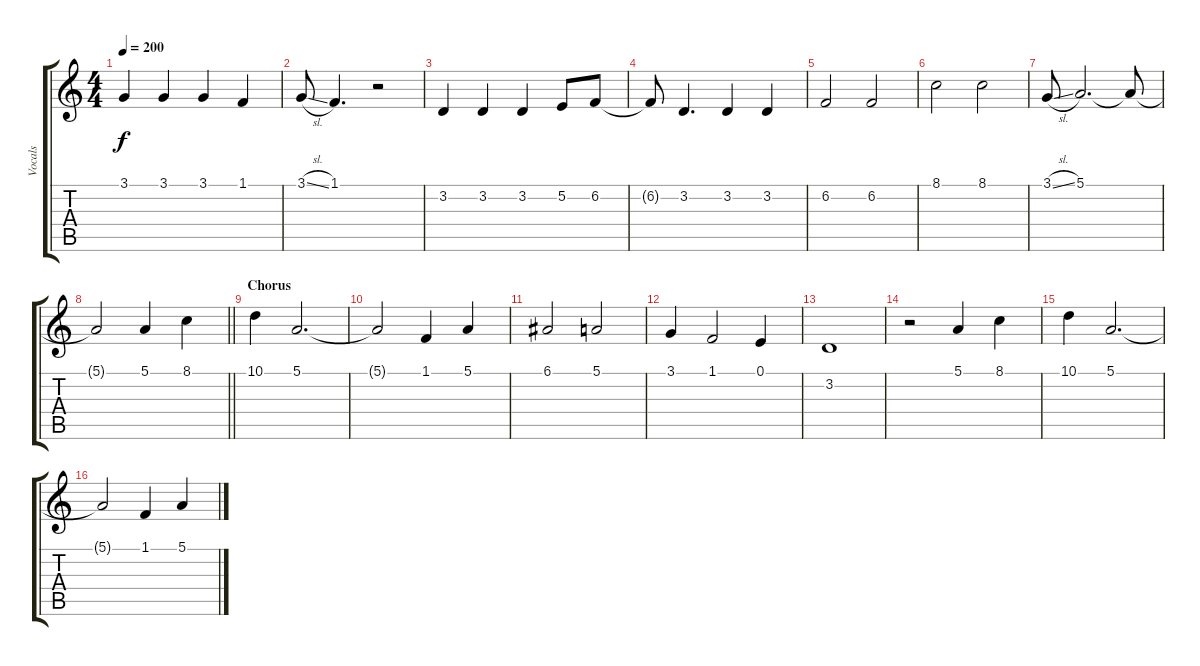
\track ("Vocals" "Vocals") {instrument oboe}
\staff {score tabs}
\tuning (E4 B3 G3 D3 A2 E2) {hide}
\ts (4 4)
\tempo 200
\clef g2
\ks c
3.1.4{dy f} 3.1.4 3.1.4 1.1.4 |
3.1{sl}.8 1.1.4{d} r.2 |
3.2.4 3.2.4 3.2.4 5.2.8 6.2.8 |
6.2{t}.8 3.2.4{d} 3.2.4 3.2.4 |
6.2.2 6.2.2 |
8.1.2 8.1.2 |
3.1{sl}.8 5.1.2{d} 5.1{t}.8 |
\barLineRight lightlight
5.1{t}.2 5.1.4 8.1.4 |
\section ("" "Chorus")
10.1.4 5.1.2{d} |
5.1{t}.2 1.1.4 5.1.4 |
6.1.2 5.1.2 |
3.1.4 1.1.2 0.1.4 |
3.2.1 |
r.2 5.1.4 8.1.4 |
10.1.4 5.1.2{d} |
5.1{t}.2 1.1.4 5.1.4
